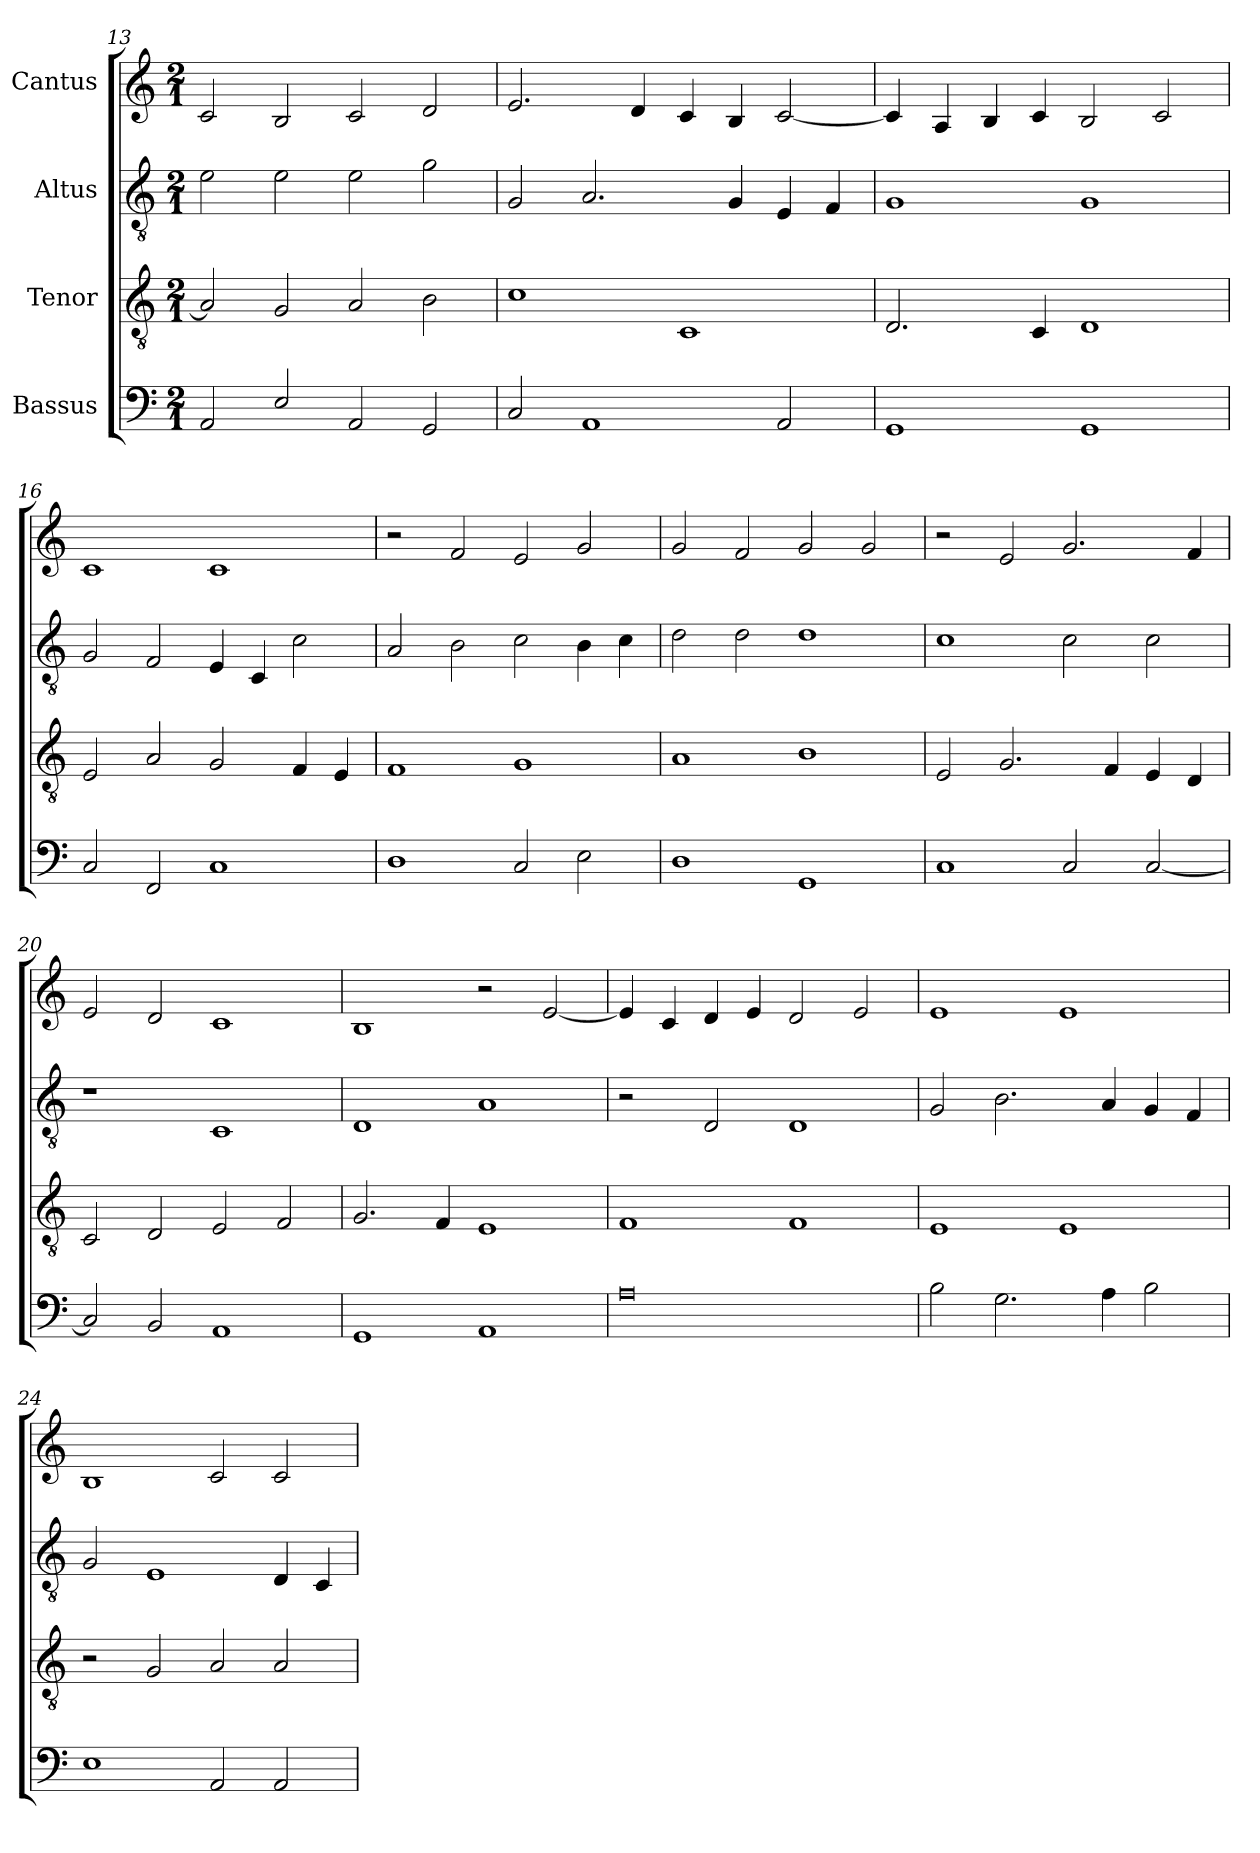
**kern	**kern	**kern	**kern
*part4	*part3	*part2	*part1
*staff4	*staff3	*staff2	*staff1
*I"Bassus	*I"Tenor	*I"Altus	*I"Cantus
*clefF4	*clefGv2	*clefGv2	*clefG2
*	*ITrd7c12	*ITrd7c12	*
*k[]	*k[]	*k[]	*k[]
*C:	*C:	*C:	*C:
*M2/1	*M2/1	*M2/1	*M2/1
=13	=13	=13	=13
2AAi/	2AAi/]	2Ei\	2ci/
2Ei/	2GGi/	2Ei\	2Bi/
2AAi/	2AAi/	2Ei\	2ci/
2GGi/	2BBi\	2Gi\	2di/
=14	=14	=14	=14
2Ci/	1Ci	2GGi/	2.ei/
1AAi	.	2.AAi/	.
.	.	.	4di/
.	1CCi	.	4ci/
.	.	4GGi/	4Bi/
2AAi/	.	4EEi/	[<2ci/
.	.	4FFi/	.
=15	=15	=15	=15
1GGi	2.DDi/	1GGi	4ci/]
.	.	.	4Ai/
.	.	.	4Bi/
.	4CCi/	.	4ci/
1GGi	1DDi	1GGi	2Bi/
.	.	.	2ci/
!!LO:LB:g=z
=16	=16	=16	=16
2Ci/	2EEi/	2GGi/	1ci
2FFi/	2AAi/	2FFi/	.
1Ci	2GGi/	4EEi/	1ci
.	.	4CCi/	.
.	4FFi/	2Ci\	.
.	4EEi/	.	.
=17	=17	=17	=17
1Di	1FFi	2AAi/	2r
.	.	2BBi\	2fi/
2Ci/	1GGi	2Ci\	2ei/
2Ei\	.	4BBi\	2gi/
.	.	4Ci\	.
=18	=18	=18	=18
1Di	1AAi	2Di\	2gi/
.	.	2Di\	2fi/
1GGi	1BBi	1Di	2gi/
.	.	.	2gi/
=19	=19	=19	=19
1Ci	2EEi/	1Ci	2r
.	2.GGi/	.	2ei/
2Ci/	.	2Ci\	2.gi/
.	4FFi/	.	.
[<2Ci/	4EEi/	2Ci\	.
.	4DDi/	.	4fi/
=20	=20	=20	=20
2Ci/]	2CCi/	1r	2ei/
2BBi/	2DDi/	.	2di/
1AAi	2EEi/	1CCi	1ci
.	2FFi/	.	.
!!LO:LB:g=z
=21	=21	=21	=21
1GGi	2.GGi/	1DDi	1Bi
.	4FFi/	.	.
1AAi	1EEi	1AAi	2r
.	.	.	[<2ei/
=22	=22	=22	=22
0Ai	1FFi	2r	4ei/]
.	.	.	4ci/
.	.	2DDi/	4di/
.	.	.	4ei/
.	1FFi	1DDi	2di/
.	.	.	2ei/
=23	=23	=23	=23
2Bi\	1EEi	2GGi/	1ei
2.Gi\	.	2.BBi\	.
.	1EEi	.	1ei
4Ai\	.	4AAi/	.
2Bi\	.	4GGi/	.
.	.	4FFi/	.
=24	=24	=24	=24
1Ei	2r	2GGi/	1Bi
.	2GGi/	1EEi	.
2AAi/	2AAi/	.	2ci/
2AAi/	2AAi/	4DDi/	2ci/
.	.	4CCi/	.
=	=	=	=
*-	*-	*-	*-
